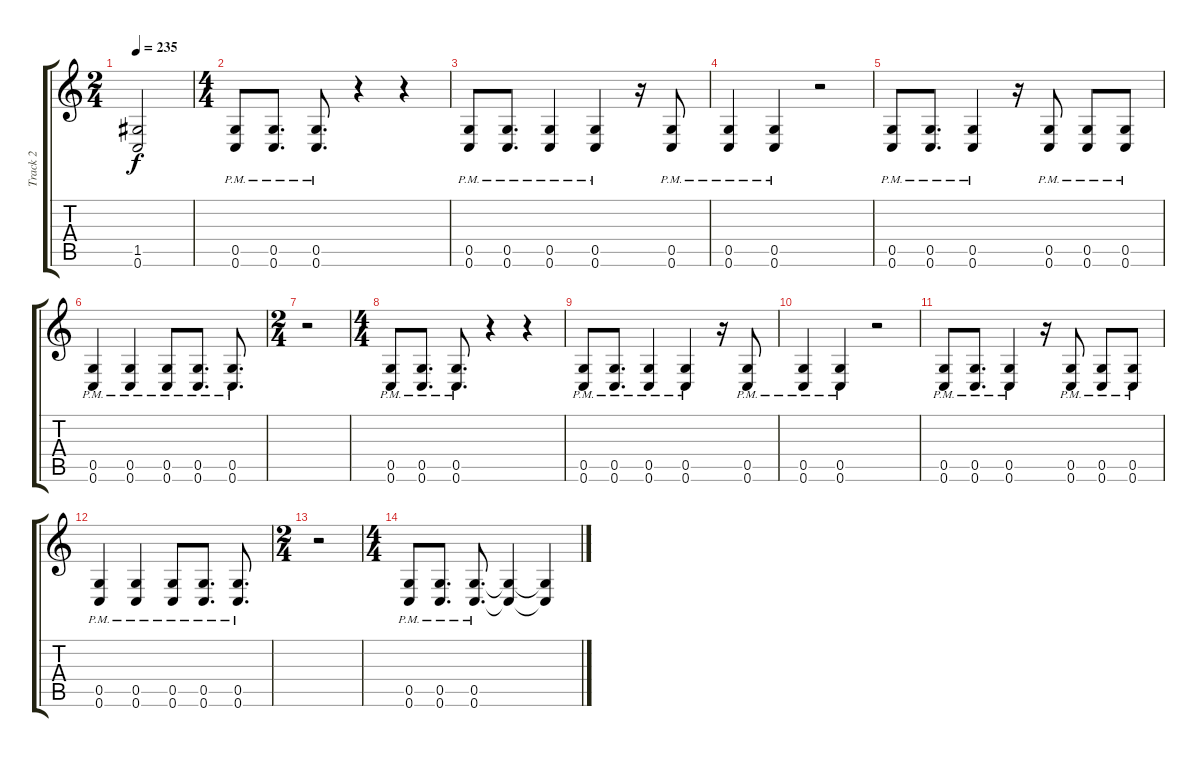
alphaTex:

\track ("Track 2" "Track 2") {instrument overdrivenguitar}
\staff {score tabs}
\tuning (D4 A3 F3 C3 G2 C2) {hide}
\ts (2 4)
\tempo 235
\clef g2
\ks c
(1.5{t} 0.6{t}).2{dy f} |
\ts (4 4)
(0.5{pm} 0.6{pm}).8 (0.5{pm} 0.6{pm}).8{d} (0.5{pm} 0.6{pm}).8{d} r.4 r.4 |
(0.5{pm} 0.6{pm}).8 (0.5{pm} 0.6{pm}).8{d} (0.5{pm} 0.6{pm}).4 (0.5{pm} 0.6{pm}).4 r.16 (0.5{pm} 0.6{pm}).8 |
(0.5{pm} 0.6{pm}).4 (0.5{pm} 0.6{pm}).4 r.2 |
(0.5{pm} 0.6{pm}).8 (0.5{pm} 0.6{pm}).8{d} (0.5{pm} 0.6{pm}).4 r.16 (0.5{pm} 0.6{pm}).8 (0.5{pm} 0.6{pm}).8 (0.5{pm} 0.6{pm}).8 |
(0.5{pm} 0.6{pm}).4 (0.5{pm} 0.6{pm}).4 (0.5{pm} 0.6{pm}).8 (0.5{pm} 0.6{pm}).8{d} (0.5{pm} 0.6{pm}).8{d} |
\ts (2 4)
r.2 |
\ts (4 4)
(0.5{pm} 0.6{pm}).8 (0.5{pm} 0.6{pm}).8{d} (0.5{pm} 0.6{pm}).8{d} r.4 r.4 |
(0.5{pm} 0.6{pm}).8 (0.5{pm} 0.6{pm}).8{d} (0.5{pm} 0.6{pm}).4 (0.5{pm} 0.6{pm}).4 r.16 (0.5{pm} 0.6{pm}).8 |
(0.5{pm} 0.6{pm}).4 (0.5{pm} 0.6{pm}).4 r.2 |
(0.5{pm} 0.6{pm}).8 (0.5{pm} 0.6{pm}).8{d} (0.5{pm} 0.6{pm}).4 r.16 (0.5{pm} 0.6{pm}).8 (0.5{pm} 0.6{pm}).8 (0.5{pm} 0.6{pm}).8 |
(0.5{pm} 0.6{pm}).4 (0.5{pm} 0.6{pm}).4 (0.5{pm} 0.6{pm}).8 (0.5{pm} 0.6{pm}).8{d} (0.5{pm} 0.6{pm}).8{d} |
\ts (2 4)
r.2 |
\ts (4 4)
(0.5{pm} 0.6{pm}).8 (0.5{pm} 0.6{pm}).8{d} (0.5{pm} 0.6{pm}).8{d} (0.5{t} 0.6{t}).4 (0.5{t} 0.6{t}).4
